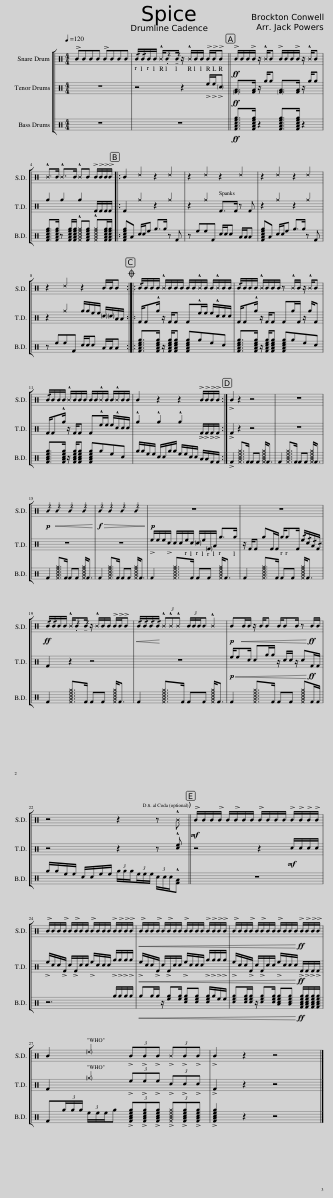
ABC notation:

X:1
%%score [ ( 1 2 ) 3 4 ]
L:1/8
Q:1/4=120
M:4/4
I:linebreak $
K:C
V:1 perc
K:none
V:2 perc
K:none
V:3 perc
K:none
V:4 perc
K:none
V:1
 !>!BBBB !>!BBBB | !/!B/!/!B/B/B/ !^!^B/.B!tenuto!B/ z/ !^!^B/B/B/ !>!B/!>!B/!>!B ||!ff! !>!B/B/B/!>!B/ z/ !^!^B/B !>!B/B/B/!>!B/ z/ !^!^B/B |$ !^!^B>B !^!^B>B !^!^BB !>!B/!>!B/!>!B/!>!B/ |: B2 ^d2 z2 ^d2 | %5
 z2 ^d2 z2 ^d2 | z2 ^d2 z2 ^d2 |$ z2 ^d2 z2 B/B/B ::O !/!B/B/B/B/ !^!^B/B/B/B/ B/B/!^!^B/B/ B/!^!^B/B/B/ | !/!B/B/B/B/ !^!^B/B/B/B/ z !^!^B/B/ z/ !^!^B/B |$ %10
 !/!B/B/B/B/ !^!^B/B/B/B/ B/B/!^!^B/B/ B/!^!^B/B/B/ | B2 z2 z2 !>!B/!>!B/!>!B/!>!B/ :| !>!B2 z2 z4 | z8 |$!p! _B2!<(! _B2 _B2 _B2!<)! | %15
!f!!>(! _B2 _B2 _B2 _B2!>)! |!p! z8 | z8 |$!ff! !/!B/!/!B/B/B/ !^!^B/.B!tenuto!B/ z/ !^!^B/B/B/ !>!B/!>!B/!>!B |!<(! !/!B/!/!B/!/!B/!/!B/!<)! (3!^!^B!^!^B!^!^B (3B/B/B/B !^!^B2 | %20
!p! B!<(!B/B/ z/ B/B B/BB/ z!<)!!ff! B/B/ |$ z4 z2 z !^!^B!D.C.! ||!mf! !>!B/B/B/!>!B/ B/!>!B/B/B/ !>!B/B/B/B/ !>!B/!>!B/!>!B/!>!B/ |$ !>!B/B/B/!>!B/ B/!>!B/B/B/ !>!B/B/B/B/ !>!B/!>!B/!>!B/!>!B/ |!<(! !>!B/B/B/!>!B/ B/!>!B/B/B/ !>!B/B/B/B/ !>!B/!>!B/!>!B/!>!B/ | %25
 !>!B/B/B/!>!B/ B/!>!B/B/B/ !>!B/B/B/B/!<)!!ff! !>!B/!>!B/!>!B/!>!B/ |$ B2 x2 (3!>!B!>!B!>!B (3!>!^B!>!B!>!B | !>!B2 z2 z4 |] %28
V:2
 x8 | x8 || x8 |$ x8 |: x8 | %5
 x8 | x8 |$ x8 :: x8 | x8 |$ %10
 x8 | x8 :| x8 | x8 |$ x8 | %15
 x8 | x8 | x8 |$ x8 | x8 | %20
 x8 |$ x8 || x8 |$ x8 | x8 | %25
 x8 |$ x2 ^e2 x4 | x8 |] %28
V:3
 z8 | z4 z2 !>!e/!>!e/!>!c ||!ff! [FA]>[FA] z/ g/g [FA]>[FA] z/ g/g |$ g2 g2 g2 F/F/F/F/ |: F2 ^g2 z2 ^g2 | %5
 z2 ^g2 F>F z F | z2 ^g2 z2 ^g2 |$ z2 ^g2 g/g/e/e/ c/c/A/A/ :: F/F!^!g/ z/ F/F F!^!e/e/ e/!^!c/c/c/ | F/F!^!g/ z/ F/F Fg/F/ z/ g/F |$ %10
 F/F!^!g/ z/ F/F F!^!e/e/ e/!^!c/c/c/ | !^!g2 !^!g2 !^!g2 !>!F/!>!F/!>!F/!>!F/ :| !>!F2 z2 z4 | z8 |$ z8 | %15
 z8 | !>!e/e/e/!>!c/ c/c/e/c/ c/e/F/A/ g>g | z/ F/F gF/F/ g/gF/ !/!e/!/!c/!/!A/!/!F/ |$ F2 z2 z4 | z8 | %20
!p! e/!<(!ec/ cg/g/ z/ c/c/ z/ c!<)!!ff!F/F/ |$ z4 z2 z !^![ce] || z4 z2!mf! c/c/c/c/ |$ !>!e/c/c/!>!F/ c/!>!F/c/c/ !>!e/c/c/c/ !>!g/!>!g/!>!g/!>!g/ |!<(! !>!e/c/c/!>!F/ c/!>!F/c/c/ !>!e/c/c/c/ !>!g/!>!g/!>!g/!>!g/ | %25
 !>!e/c/c/!>!F/ c/!>!F/c/c/ !>!e/c/c/c/!<)!!ff! !>!F/!>!F/!>!F/!>!F/ |$ F2 ^g2 (3!>!e!>!e!>!e (3!>!c!>!c!>!c | !>!F2 z2 z4 |] %28
V:4
 z8 | z8 ||!ff! [FAceg]>[FAceg] z2 [FAceg]>[FAceg] z2 |$ [FAceg]>[FAceg] z [FAceg]/[FAceg]/ !^![^F^A^c^e^g][FAceg] !^![^F^A^c^e^g][FAceg]/[FAceg]/ |: [FAceg]A c/c/e g>g z F | %5
 z eeF c/c/c A/A/A | [FAceg]A c/c/e g>g z F |$ z eeF c/c/c A/A/A :: [FAceg]>[FAceg] z/ [FAceg]/[FAceg] [FAceg]gec | [FAceg]>[FAceg] z/ [FAceg]/[FAceg] [FAceg]gec |$ %10
 [FAceg]>[FAceg] z/ [FAceg]/[FAceg] [FAceg]gec | g/g/e/e/ c/c/g/g/ e/e/c/c/ A/A/F/F/ :| !>!F2 [^F^A^c^e^g]>F FF [^F^A^c^e^g]<F | F2 [^F^A^c^e^g]>F FF [^F^A^c^e^g]<F |$ F2 [^F^A^c^e^g]>F FF [^F^A^c^e^g]<F | %15
 F2 [^F^A^c^e^g]>F FF [^F^A^c^e^g]<F | F2 [^F^A^c^e^g]>F FF [^F^A^c^e^g]<F | F2 [^F^A^c^e^g]>F FF [^F^A^c^e^g]<F |$ F2 [^F^A^c^e^g]>F FF [^F^A^c^e^g]<F | F2 [^F^A^c^e^g]>F FF [^F^A^c^e^g]<F | %20
 F2 [^F^A^c^e^g]>F FF [^F^A^c^e^g]F/F/ |$ g/g/e/e/ c/c/e/e/ (3g/g/g/(3e/e/e/ (3c/c/c/!^![FA] || z8 |$ z6 g/g/g/g/ |!<(! gg/g/ z/ [eg][eg]/ [ceg][ceg] [ceg]/g/e/e/ | %25
 [ceg][ceg]/[ceg]/ z/ [ceg][ceg]/ [Aceg][Aceg]!<)!!ff! [FAceg]/[FAceg]/[FAceg]/[FAceg]/ |$ F(3g/g/g/ (3e/e/e/g (3!>![FAceg]!>![FAceg]!>![FAceg] (3!>![^F^A^c^e^g]!>![FAceg]!>![FAceg] | !>![FAceg]2 z2 z4 |] %28
